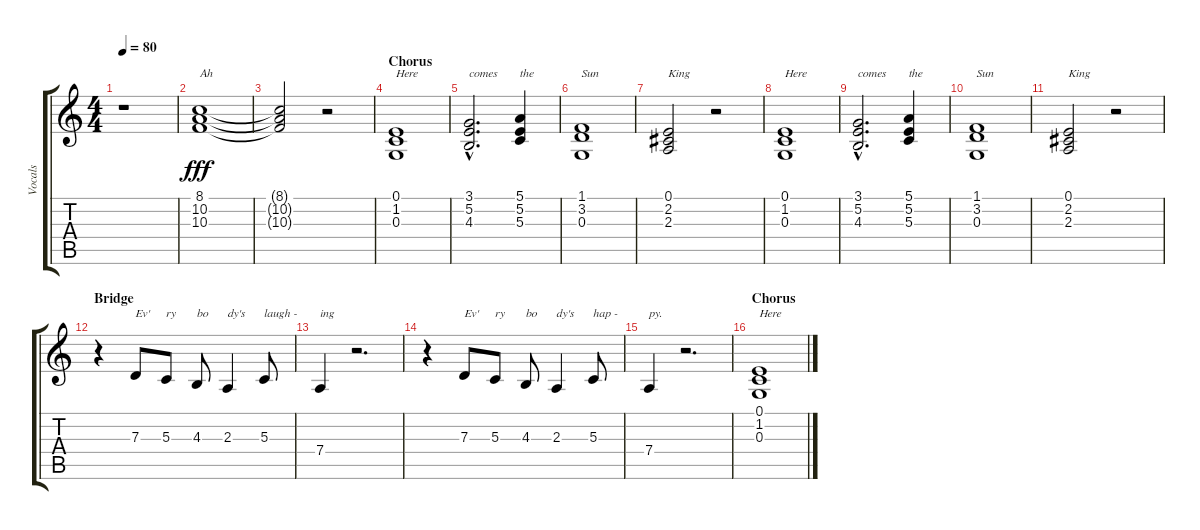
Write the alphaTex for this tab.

\track ("Vocals" "Vocals") {instrument choiraahs}
\staff {score tabs}
\tuning (E4 B3 G3 D3 A2 E2) {hide}
\ts (4 4)
\tempo 80
\clef g2
\ks c
r.1{dy fff} |
(8.1 10.2 10.3).1{txt "Ah" volume 10} |
(8.1{t} 10.2{t} 10.3{t}).2 r.2 |
\section ("" "Chorus")
(0.1 1.2 0.3).1{txt "Here"} |
(3.1{hac} 5.2{hac} 4.3{hac}).2{d txt "comes"} (5.1 5.2 5.3).4{txt "the"} |
(1.1 3.2 0.3).1{txt "Sun"} |
(0.1 2.2 2.3).2{txt "King"} r.2 |
(0.1 1.2 0.3).1{txt "Here"} |
(3.1{hac} 5.2{hac} 4.3{hac}).2{d txt "comes"} (5.1 5.2 5.3).4{txt "the"} |
(1.1 3.2 0.3).1{txt "Sun"} |
(0.1 2.2 2.3).2{txt "King"} r.2 |
\section ("" "Bridge")
r.4 7.3.8{txt "Ev'"} 5.3.8{txt "ry"} 4.3.8{txt "bo"} 2.3.4{txt "dy's"} 5.3.8{txt "laugh -"} |
7.4.4{txt "ing"} r.2{d} |
r.4 7.3.8{txt "Ev'"} 5.3.8{txt "ry"} 4.3.8{txt "bo"} 2.3.4{txt "dy's"} 5.3.8{txt "hap -"} |
7.4.4{txt "py."} r.2{d} |
\section ("" "Chorus")
(0.1 1.2 0.3).1{txt "Here"}
